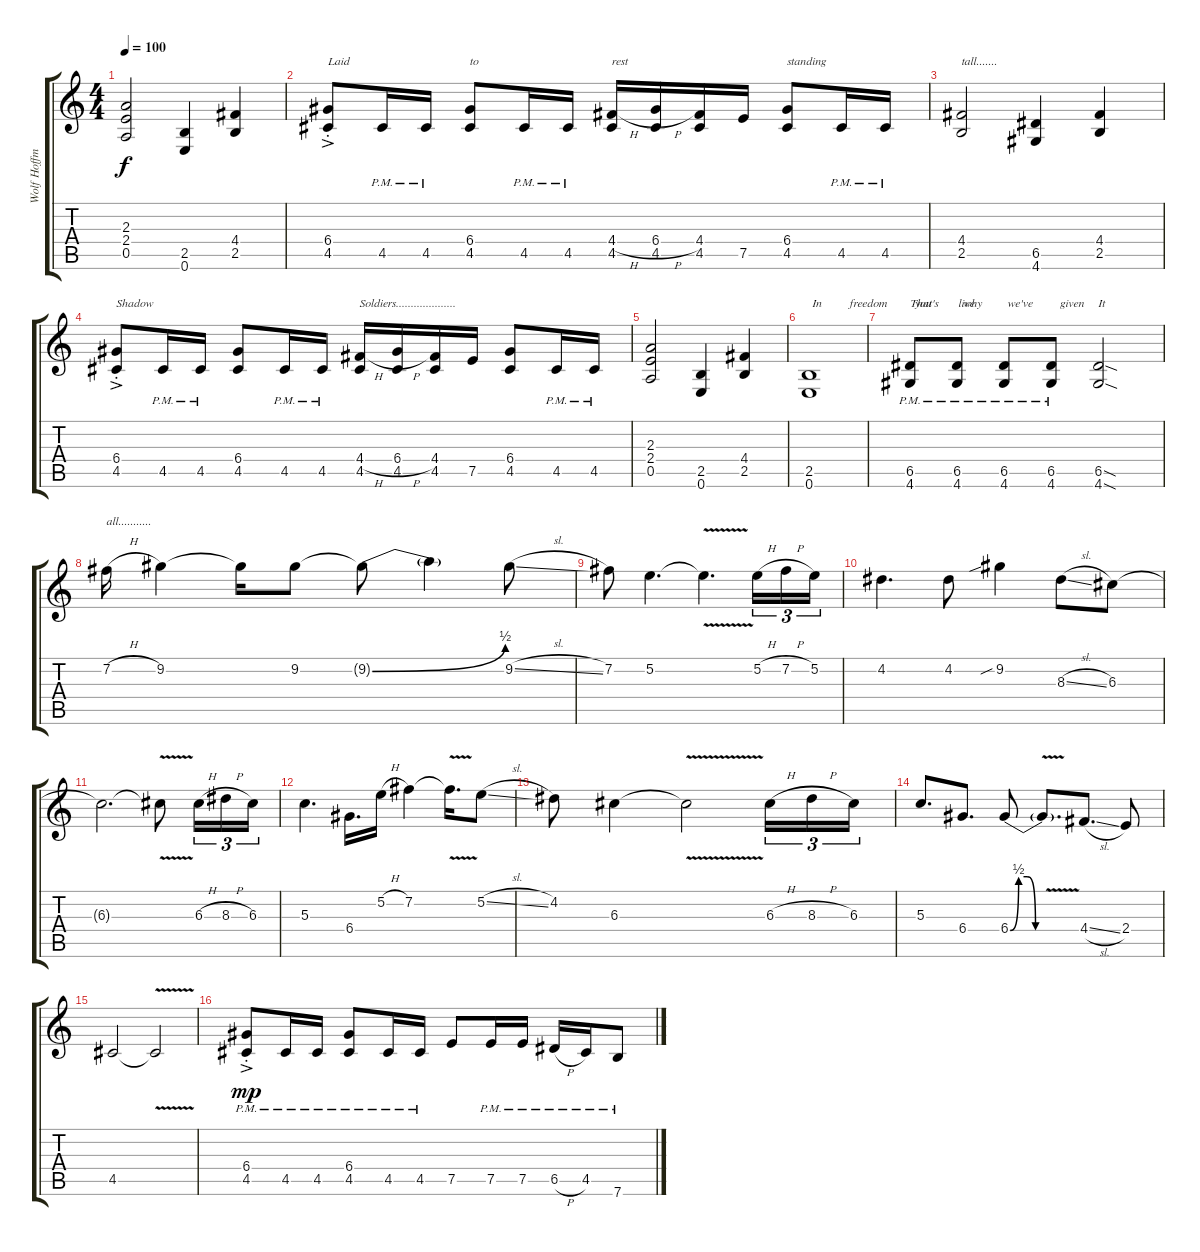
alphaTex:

\track ("Wolf Hoffmann" "Wolf Hoffm") {instrument distortionguitar}
\staff {score tabs}
\tuning (E4 B3 G3 D3 A2 E2) {hide}
\ts (4 4)
\tempo 100
\clef g2
\ks c
(2.3 2.4 0.5).2{dy f} (2.5 0.6).4 (4.4 2.5).4 |
(6.4{ac st} 4.5).8{txt "Laid"} 4.5{pm}.16 4.5{pm}.16 (6.4 4.5).8{txt "to"} 4.5{pm}.16 4.5{pm}.16 (4.4{h} 4.5).16{txt "rest"} (6.4{h} 4.5).16 (4.4 4.5).16 7.5.16 (6.4 4.5).8{txt "standing"} 4.5{pm}.16 4.5{pm}.16 |
(4.4 2.5).2{txt "tall......."} (6.5 4.6).4 (4.4 2.5).4 |
(6.4{ac st} 4.5).8{txt "Shadow"} 4.5{pm}.16 4.5{pm}.16 (6.4 4.5).8 4.5{pm}.16 4.5{pm}.16 (4.4{h} 4.5).16{txt "Soldiers...................."} (6.4{h} 4.5).16 (4.4 4.5).16 7.5.16 (6.4 4.5).8 4.5{pm}.16 4.5{pm}.16 |
(2.3 2.4 0.5).2 (2.5 0.6).4 (4.4 2.5).4 |
(2.5 0.6).1{txt " In         freedom         you         live"} |
(6.5{pm} 4.6{pm}).8{txt "That's"} (6.5{pm} 4.6{pm}).8{txt "  why"} (6.5{pm} 4.6{pm}).8{txt " we've"} (6.5{pm} 4.6{pm}).8{txt "   given"} (6.5{sod} 4.6{sod}).2{txt "It"} |
7.2{h}.16{txt "all..........."} 9.2.4 9.2{t}.16 9.2.8 9.2{be (bend 0 0 60 2) t}.8 9.2{t}.4 9.2{sl}.8 |
7.2.8 5.2.4{d} 5.2{v t}.4{d} 5.2{h}.16{tu (3 2)} 7.2{h}.16{tu (3 2)} 5.2.16{tu (3 2)} |
4.2.4{d} 4.2.8 9.2{sib}.4 8.3{sl}.8 6.3.8 |
6.3{t}.2{d} 6.3{v t}.8 6.3{h}.16{tu (3 2)} 8.3{h}.16{tu (3 2)} 6.3.16{tu (3 2)} |
5.3.4{d} 6.4.16{d} 5.2{h}.16 7.2.4 7.2{v t}.16{d} 5.2{sl}.8 |
4.2.8 6.3.4 6.3{v t}.2 6.3{h}.16{tu (3 2)} 8.3{h}.16{tu (3 2)} 6.3.16{tu (3 2)} |
5.3.8{d} 6.4.8{d} 6.4{be (custom 0 0 15 2 30 2 45 0 60 0)}.8 6.4{v t}.8{d} 4.4{sl}.8{d} 2.4.8 |
4.5.2 4.5{v t}.2 |
(6.4{ac pm st} 4.5{pm}).8{dy mp} 4.5{pm}.16 4.5{pm}.16 (6.4{pm} 4.5{pm}).8 4.5{pm}.16 4.5{pm}.16 7.5.8 7.5{pm}.16 7.5{pm}.16 6.5{h pm}.16 4.5{pm}.16 7.6{pm}.8
